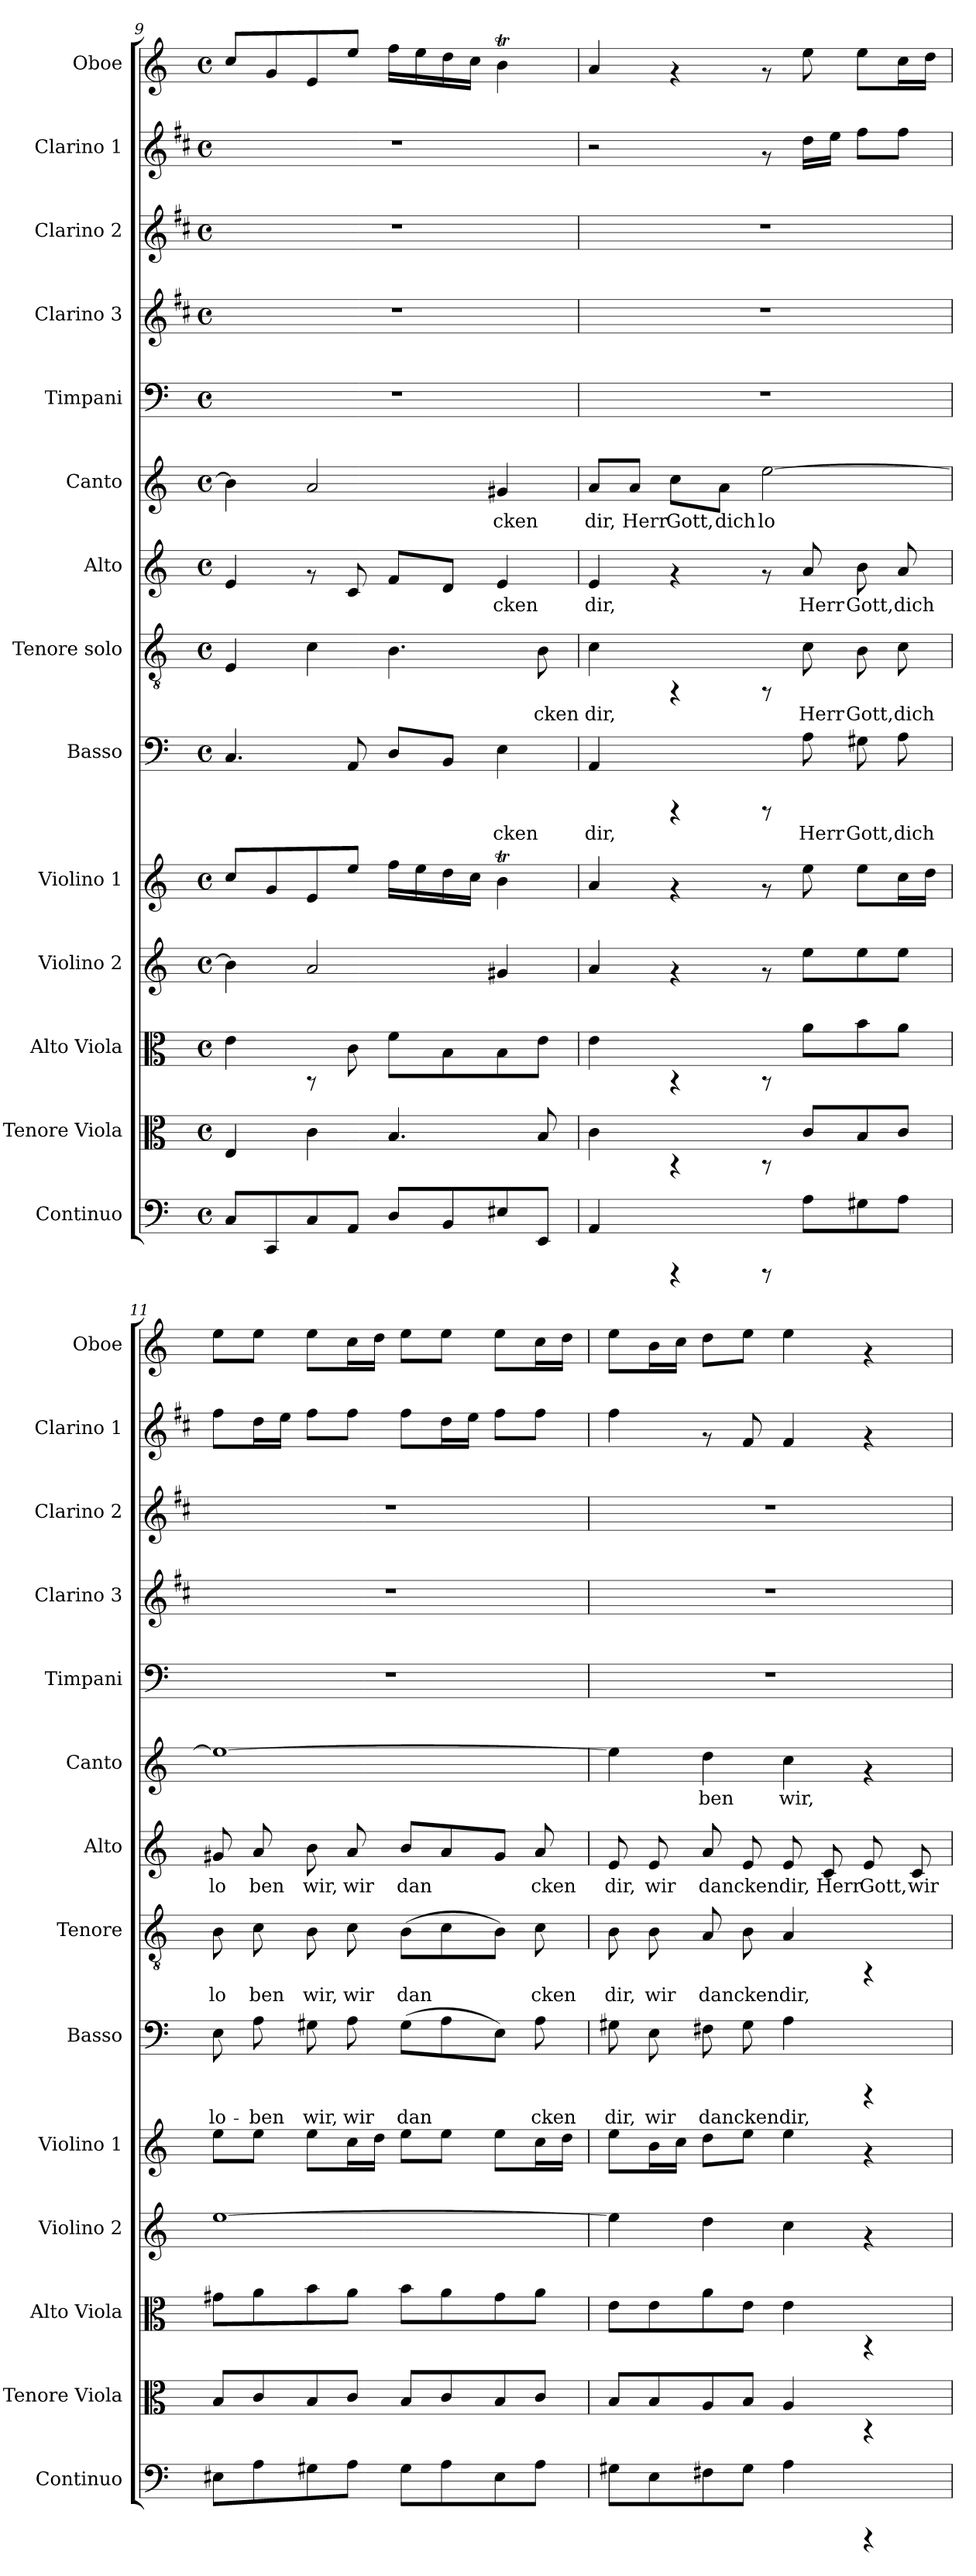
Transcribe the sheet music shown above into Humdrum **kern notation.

**kern	**kern	**kern	**kern	**kern	**kern	**text	**kern	**text	**kern	**text	**kern	**text	**kern	**kern	**kern	**kern	**kern
*part14	*part13	*part12	*part11	*part10	*part9	*part9	*part8	*part8	*part7	*part7	*part6	*part6	*part5	*part4	*part3	*part2	*part1
*staff14	*staff13	*staff12	*staff11	*staff10	*staff9	*staff9	*staff8	*staff8	*staff7	*staff7	*staff6	*staff6	*staff5	*staff4	*staff3	*staff2	*staff1
*I"Continuo	*I"Tenore Viola	*I"Alto Viola	*I"Violino 2	*I"Violino 1	*I"Basso	*	*I"Tenore solo	*	*I"Alto	*	*I"Canto	*	*I"Timpani	*I"Clarino 3	*I"Clarino 2	*I"Clarino 1	*I"Oboe
*I'Continuo	*I'Tenore Viola	*I'Alto Viola	*I'Violino 2	*I'Violino 1	*I'Basso	*	*I'Tenore	*	*I'Alto	*	*I'Canto	*	*I'Timpani	*I'Clarino 3	*I'Clarino 2	*I'Clarino 1	*I'Oboe
*clefF4	*clefC3	*clefC3	*clefG2	*clefG2	*clefF4	*	*clefGv2	*	*clefG2	*	*clefG2	*	*clefF4	*clefG2	*clefG2	*clefG2	*clefG2
*	*	*	*	*	*	*	*	*	*	*	*	*	*	*ITrd1c2	*ITrd1c2	*ITrd1c2	*
*k[]	*k[]	*k[]	*k[]	*k[]	*k[]	*	*k[]	*	*k[]	*	*k[]	*	*k[]	*k[]	*k[]	*k[]	*k[]
*C:	*C:	*C:	*C:	*C:	*C:	*	*C:	*	*C:	*	*C:	*	*C:	*C:	*C:	*C:	*C:
*M4/4	*M4/4	*M4/4	*M4/4	*M4/4	*M4/4	*	*M4/4	*	*M4/4	*	*M4/4	*	*M4/4	*M4/4	*M4/4	*M4/4	*M4/4
*met(c)	*met(c)	*met(c)	*met(c)	*met(c)	*met(c)	*	*met(c)	*	*met(c)	*	*met(c)	*	*met(c)	*met(c)	*met(c)	*met(c)	*met(c)
=9	=9	=9	=9	=9	=9	=9	=9	=9	=9	=9	=9	=9	=9	=9	=9	=9	=9
!	!	!	!	!	!	!LO:LY:b:cj	!	!LO:LY:b	!	!LO:LY:b:cj	!	!LO:LY:b:cj	!	!	!	!	!
8C/L	4E/	4e\	4b\]	8cc/L	4.C/	.	4E/	--	4e/	.	4b\]	--	1r	1r	1r	1r	8cc/L
8CC/	.	.	.	8g/	.	.	.	.	.	.	.	.	.	.	.	.	8g/
!	!	!	!	!	!	!	!	!LO:LY:b	!	!	!	!LO:LY:b:cj	!	!	!	!	!
8C/	4c\	8rAA	2a/	8e/	.	.	4c\	--	8rf	.	2a/	--	.	.	.	.	8e/
!	!	!	!	!	!	!LO:LY:b:cj	!	!	!	!LO:LY:b:cj	!	!	!	!	!	!	!
8AA/J	.	8c\	.	8ee/J	8AA/	.	.	.	8c/	.	.	.	.	.	.	.	8ee/J
!	!	!	!	!	!	!LO:LY:b:cj	!	!LO:LY:b	!	!LO:LY:b:cj	!	!	!	!	!	!	!
8D/L	4.B/	8f\L	.	16ff\L	8D/L	.	4.B\	--	8f/L	.	.	.	.	.	.	.	16ff\L
.	.	.	.	16ee\	.	.	.	.	.	.	.	.	.	.	.	.	16ee\
!	!	!	!	!	!	!LO:LY:b:cj	!	!	!	!LO:LY:b:cj	!	!	!	!	!	!	!
8BB/	.	8B\	.	16dd\	8BB/J	.	.	.	8d/J	.	.	.	.	.	.	.	16dd\
.	.	.	.	16cc\J	.	.	.	.	.	.	.	.	.	.	.	.	16cc\J
!	!	!	!	!	!	!LO:LY:b:cj	!	!	!	!LO:LY:b:cj	!	!LO:LY:b:cj	!	!	!	!	!
8E#/	.	8B\	4g#X/	4bt\	4E\	cken	.	.	4e/	cken	4g#X/	-cken	.	.	.	.	4bt\
!	!	!	!	!	!	!	!	!LO:LY:b	!	!	!	!	!	!	!	!	!
8EE/J	8B/	8e\J	.	.	.	.	8B\	-cken	.	.	.	.	.	.	.	.	.
!!LO:PB:g=z
=10	=10	=10	=10	=10	=10	=10	=10	=10	=10	=10	=10	=10	=10	=10	=10	=10	=10
!	!	!	!	!	!	!LO:LY:b:cj	!	!LO:LY:b	!	!LO:LY:b:cj	!	!LO:LY:b:cj	!	!	!	!	!
4AA/	4c\	4e\	4a/	4a/	4AA/	dir,	4c\	dir,	4e/	dir,	8a/L	dir,	1r	1r	1r	2r	4a/
!	!	!	!	!	!	!	!	!	!	!	!	!LO:LY:b:cj	!	!	!	!	!
.	.	.	.	.	.	.	.	.	.	.	8a/J	Herr	.	.	.	.	.
!	!	!	!	!	!	!	!	!	!	!	!	!LO:LY:b:cj	!	!	!	!	!
4rCCC	4rAA	4rAA	4rf	4rf	4rCCC	.	4rFF	.	4rf	.	8cc\L	Gott,	.	.	.	.	4rf
!	!	!	!	!	!	!	!	!	!	!	!	!LO:LY:b:cj	!	!	!	!	!
.	.	.	.	.	.	.	.	.	.	.	8a\J	dich	.	.	.	.	.
!	!	!	!	!	!	!	!	!	!	!	!	!LO:LY:b:cj	!	!	!	!	!
8rCCC	8rAA	8rAA	8rf	8rf	8rCCC	.	8rFF	.	8rf	.	[>2ee\	lo-	.	.	.	8rf	8rf
!	!	!	!	!	!	!LO:LY:b:cj	!	!LO:LY:b	!	!LO:LY:b:cj	!	!	!	!	!	!	!
8A\L	8c/L	8a\L	8ee\L	8ee\	8A\	Herr	8c\	Herr	8a/	Herr	.	.	.	.	.	16cc\L	8ee\
.	.	.	.	.	.	.	.	.	.	.	.	.	.	.	.	16dd\J	.
!	!	!	!	!	!	!LO:LY:b:cj	!	!LO:LY:b	!	!LO:LY:b:cj	!	!	!	!	!	!	!
8G#X\	8B/	8b\	8ee\	8ee\L	8G#X\	Gott,	8B\	Gott,	8b\	Gott,	.	.	.	.	.	8ee\L	8ee\L
!	!	!	!	!	!	!LO:LY:b:cj	!	!LO:LY:b	!	!LO:LY:b:cj	!	!	!	!	!	!	!
8A\J	8c/J	8a\J	8ee\J	16cc\	8A\	dich	8c\	dich	8a/	dich	.	.	.	.	.	8ee\J	16cc\
.	.	.	.	16dd\J	.	.	.	.	.	.	.	.	.	.	.	.	16dd\J
=11	=11	=11	=11	=11	=11	=11	=11	=11	=11	=11	=11	=11	=11	=11	=11	=11	=11
!	!	!	!	!	!	!LO:LY:b:cj	!	!LO:LY:b	!	!LO:LY:b:cj	!	!LO:LY:b:cj	!	!	!	!	!
8E#\L	8B/L	8g#X\L	[>1ee	8ee\L	8E\	lo-	8B\	lo	8g#X/	lo	1ee_>	--	1r	1r	1r	8ee\L	8ee\L
!	!	!	!	!	!	!LO:LY:b:cj	!	!LO:LY:b	!	!LO:LY:b:cj	!	!	!	!	!	!	!
8A\	8c/	8a\	.	8ee\J	8A\	-ben	8c\	ben	8a/	ben	.	.	.	.	.	16cc\	8ee\J
.	.	.	.	.	.	.	.	.	.	.	.	.	.	.	.	16dd\J	.
!	!	!	!	!	!	!LO:LY:b:cj	!	!LO:LY:b	!	!LO:LY:b:cj	!	!	!	!	!	!	!
8G#X\	8B/	8b\	.	8ee\L	8G#X\	wir,	8B\	wir,	8b\	wir,	.	.	.	.	.	8ee\L	8ee\L
!	!	!	!	!	!	!LO:LY:b:cj	!	!LO:LY:b	!	!LO:LY:b:cj	!	!	!	!	!	!	!
8A\J	8c/J	8a\J	.	16cc\	8A\	wir	8c\	wir	8a/	wir	.	.	.	.	.	8ee\J	16cc\
.	.	.	.	16dd\J	.	.	.	.	.	.	.	.	.	.	.	.	16dd\J
!	!	!	!	!	!	!LO:LY:b:cj	!	!LO:LY:b	!	!LO:LY:b:cj	!	!	!	!	!	!	!
8G#\L	8B/L	8b\L	.	8ee\L	(>8G#\L	dan-	(>8B\L	dan	8b/L	dan	.	.	.	.	.	8ee\L	8ee\L
!	!	!	!	!	!	!LO:LY:b:cj	!	!LO:LY:b	!	!LO:LY:b:cj	!	!	!	!	!	!	!
8A\	8c/	8a\	.	8ee\J	8A\	--	8c\	.	8a/	.	.	.	.	.	.	16cc\	8ee\J
.	.	.	.	.	.	.	.	.	.	.	.	.	.	.	.	16dd\J	.
!	!	!	!	!	!	!LO:LY:b:cj	!	!LO:LY:b	!	!LO:LY:b:cj	!	!	!	!	!	!	!
8E#\	8B/	8g#\	.	8ee\L	8E\J)	--	8B\J)	.	8g#/J	.	.	.	.	.	.	8ee\L	8ee\L
!	!	!	!	!	!	!LO:LY:b:cj	!	!LO:LY:b	!	!LO:LY:b:cj	!	!	!	!	!	!	!
8A\J	8c/J	8a\J	.	16cc\	8A\	-cken	8c\	cken	8a/	cken	.	.	.	.	.	8ee\J	16cc\
.	.	.	.	16dd\J	.	.	.	.	.	.	.	.	.	.	.	.	16dd\J
=12	=12	=12	=12	=12	=12	=12	=12	=12	=12	=12	=12	=12	=12	=12	=12	=12	=12
!	!	!	!	!	!	!LO:LY:b:cj	!	!LO:LY:b	!	!LO:LY:b:cj	!	!LO:LY:b:cj	!	!	!	!	!
8G#X\L	8B/L	8e\L	4ee\]	8ee\L	8G#X\	dir,	8B\	dir,	8e/	dir,	4ee\]	--	1r	1r	1r	4ee\	8ee\L
!	!	!	!	!	!	!LO:LY:b:cj	!	!LO:LY:b	!	!LO:LY:b:cj	!	!	!	!	!	!	!
8E\	8B/	8e\	.	16b\	8E\	wir	8B\	wir	8e/	wir	.	.	.	.	.	.	16b\
.	.	.	.	16cc\J	.	.	.	.	.	.	.	.	.	.	.	.	16cc\J
!	!	!	!	!	!	!LO:LY:b:cj	!	!LO:LY:b	!	!LO:LY:b:cj	!	!LO:LY:b:cj	!	!	!	!	!
8F#X\	8A/	8a\	4dd\	8dd\L	8F#X\	dancken	8A/	dancken	8a/	dancken	4dd\	-ben	.	.	.	8rf	8dd\L
!	!	!	!	!	!	!LO:LY:b:cj	!	!LO:LY:b	!	!LO:LY:b:cj	!	!	!	!	!	!	!
8G#\J	8B/J	8e\J	.	8ee\J	8G#\	.	8B\	.	8e/	.	.	.	.	.	.	8e/	8ee\J
!	!	!	!	!	!	!LO:LY:b:cj	!	!LO:LY:b	!	!LO:LY:b:cj	!	!LO:LY:b:cj	!	!	!	!	!
4A\	4A/	4e\	4cc\	4ee\	4A\	dir,	4A/	dir,	8e/	dir,	4cc\	wir,	.	.	.	4e/	4ee\
!	!	!	!	!	!	!	!	!	!	!LO:LY:b:cj	!	!	!	!	!	!	!
.	.	.	.	.	.	.	.	.	8c/	Herr	.	.	.	.	.	.	.
!	!	!	!	!	!	!	!	!	!	!LO:LY:b:cj	!	!	!	!	!	!	!
4rCCC	4rAA	4rAA	4rf	4rf	4rCCC	.	4rFF	.	8e/	Gott,	4rf	.	.	.	.	4rf	4rf
!	!	!	!	!	!	!	!	!	!	!LO:LY:b:cj	!	!	!	!	!	!	!
.	.	.	.	.	.	.	.	.	8c/	wir	.	.	.	.	.	.	.
=	=	=	=	=	=	=	=	=	=	=	=	=	=	=	=	=	=
*-	*-	*-	*-	*-	*-	*-	*-	*-	*-	*-	*-	*-	*-	*-	*-	*-	*-
